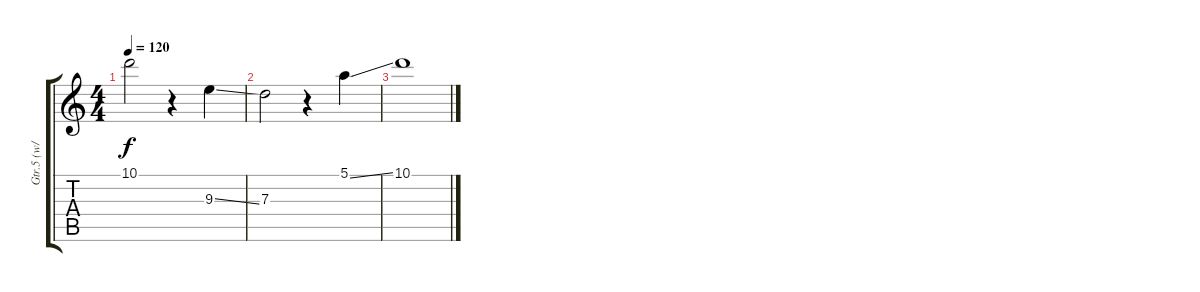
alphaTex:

\track ("Gtr.5 (w/ slide)" "Gtr.5 (w/ ") {instrument electricguitarjazz}
\staff {score tabs}
\tuning (E4 B3 G3 D3 A2 E2) {hide}
\ts (4 4)
\tempo 120
\clef g2
\ks c
10.1.2{dy f} r.4 9.3{ss}.4 |
7.3.2 r.4 5.1{ss}.4 |
10.1.1
